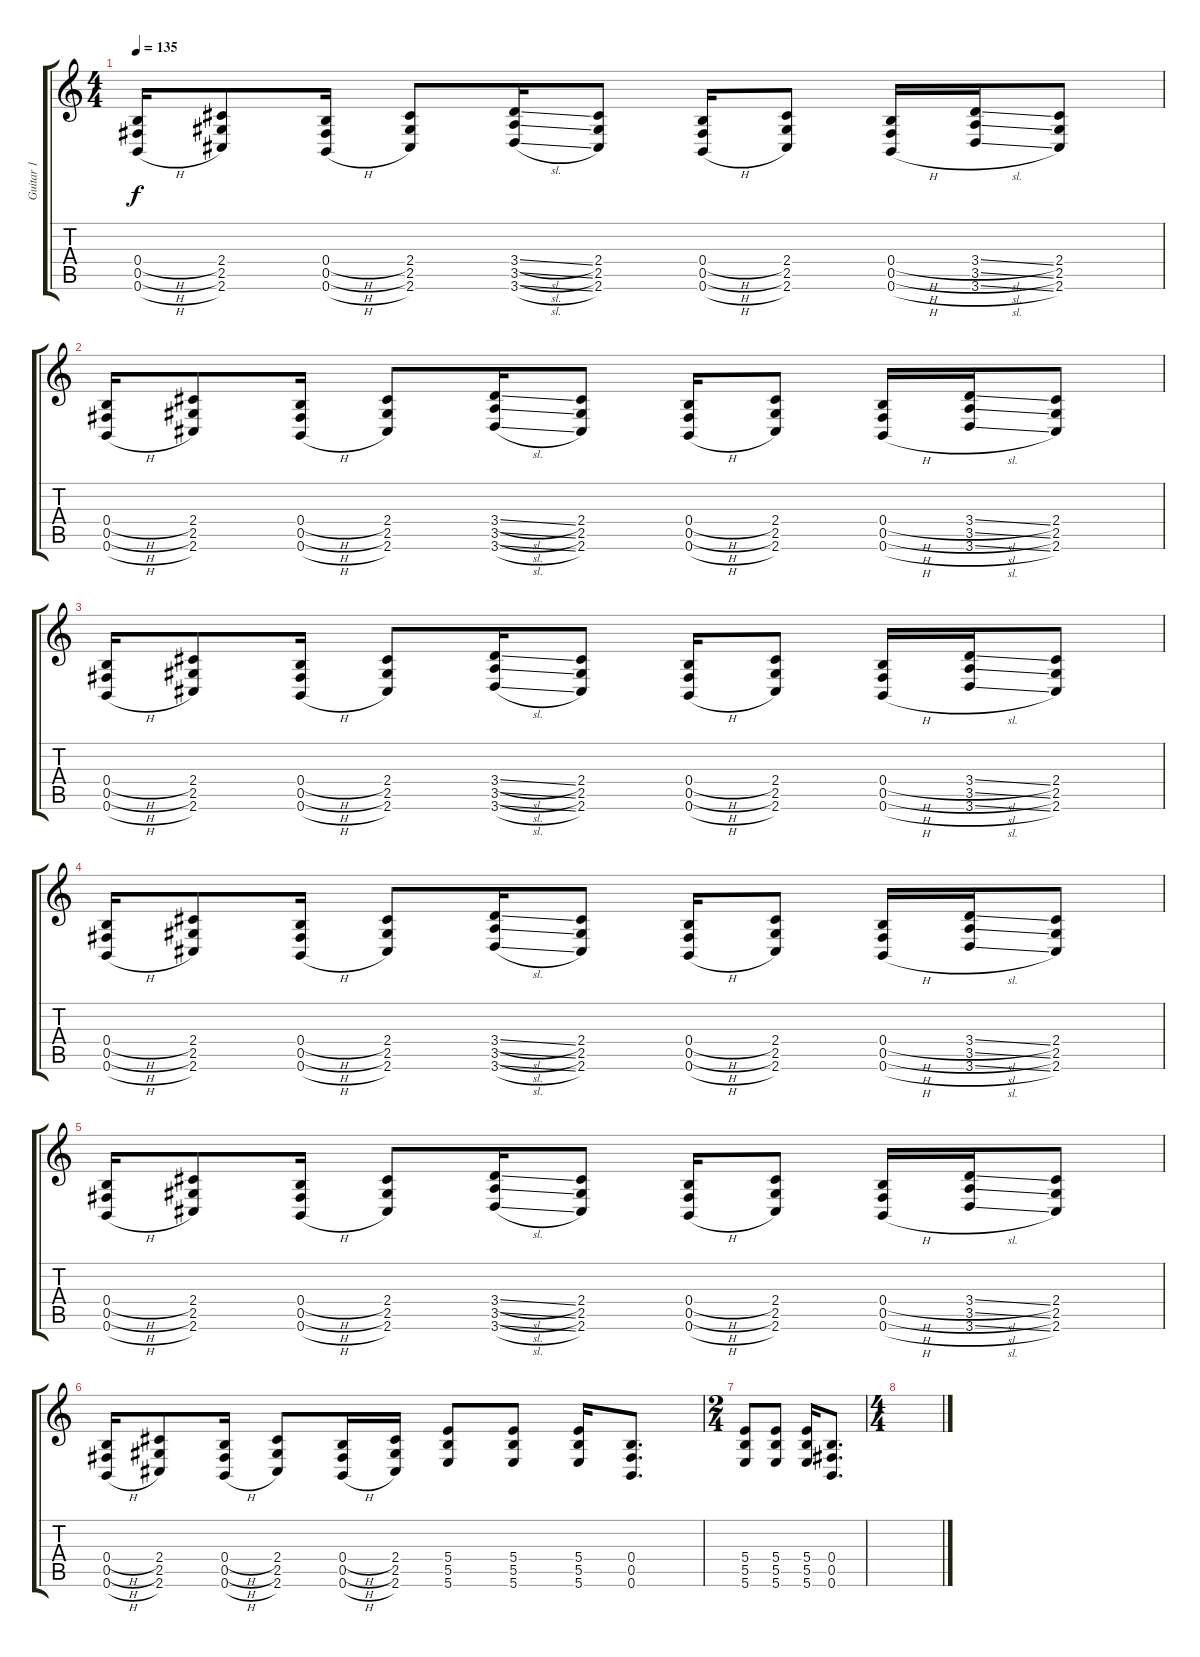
\track ("Guitar 1" "Guitar 1") {instrument overdrivenguitar}
\staff {score tabs}
\tuning (Db4 Ab3 E3 B2 Gb2 B1) {hide}
\ts (4 4)
\tempo 135
\clef g2
\ks c
(0.4{h} 0.5{h} 0.6{h}).16{dy f} (2.4 2.5 2.6).8 (0.4{h} 0.5{h} 0.6{h}).16 (2.4 2.5 2.6).8 (3.4{sl} 3.5{sl} 3.6{sl}).16 (2.4 2.5 2.6).8 (0.4{h} 0.5{h} 0.6{h}).16 (2.4 2.5 2.6).8 (0.4{h} 0.5{h} 0.6{h}).16 (3.4{sl} 3.5{sl} 3.6{sl}).16 (2.4 2.5 2.6).8 |
(0.4{h} 0.5{h} 0.6{h}).16 (2.4 2.5 2.6).8 (0.4{h} 0.5{h} 0.6{h}).16 (2.4 2.5 2.6).8 (3.4{sl} 3.5{sl} 3.6{sl}).16 (2.4 2.5 2.6).8 (0.4{h} 0.5{h} 0.6{h}).16 (2.4 2.5 2.6).8 (0.4{h} 0.5{h} 0.6{h}).16 (3.4{sl} 3.5{sl} 3.6{sl}).16 (2.4 2.5 2.6).8 |
(0.4{h} 0.5{h} 0.6{h}).16 (2.4 2.5 2.6).8 (0.4{h} 0.5{h} 0.6{h}).16 (2.4 2.5 2.6).8 (3.4{sl} 3.5{sl} 3.6{sl}).16 (2.4 2.5 2.6).8 (0.4{h} 0.5{h} 0.6{h}).16 (2.4 2.5 2.6).8 (0.4{h} 0.5{h} 0.6{h}).16 (3.4{sl} 3.5{sl} 3.6{sl}).16 (2.4 2.5 2.6).8 |
(0.4{h} 0.5{h} 0.6{h}).16 (2.4 2.5 2.6).8 (0.4{h} 0.5{h} 0.6{h}).16 (2.4 2.5 2.6).8 (3.4{sl} 3.5{sl} 3.6{sl}).16 (2.4 2.5 2.6).8 (0.4{h} 0.5{h} 0.6{h}).16 (2.4 2.5 2.6).8 (0.4{h} 0.5{h} 0.6{h}).16 (3.4{sl} 3.5{sl} 3.6{sl}).16 (2.4 2.5 2.6).8 |
(0.4{h} 0.5{h} 0.6{h}).16 (2.4 2.5 2.6).8 (0.4{h} 0.5{h} 0.6{h}).16 (2.4 2.5 2.6).8 (3.4{sl} 3.5{sl} 3.6{sl}).16 (2.4 2.5 2.6).8 (0.4{h} 0.5{h} 0.6{h}).16 (2.4 2.5 2.6).8 (0.4{h} 0.5{h} 0.6{h}).16 (3.4{sl} 3.5{sl} 3.6{sl}).16 (2.4 2.5 2.6).8 |
(0.4{h} 0.5{h} 0.6{h}).16 (2.4 2.5 2.6).8 (0.4{h} 0.5{h} 0.6{h}).16 (2.4 2.5 2.6).8 (0.4{h} 0.5{h} 0.6{h}).16 (2.4 2.5 2.6).16 (5.4 5.5 5.6).8 (5.4 5.5 5.6).8 (5.4 5.5 5.6).16 (0.4 0.5 0.6).8{d} |
\ts (2 4)
(5.4 5.5 5.6).8 (5.4 5.5 5.6).8 (5.4 5.5 5.6).16 (0.4 0.5 0.6).8{d} |
\ts (4 4)
